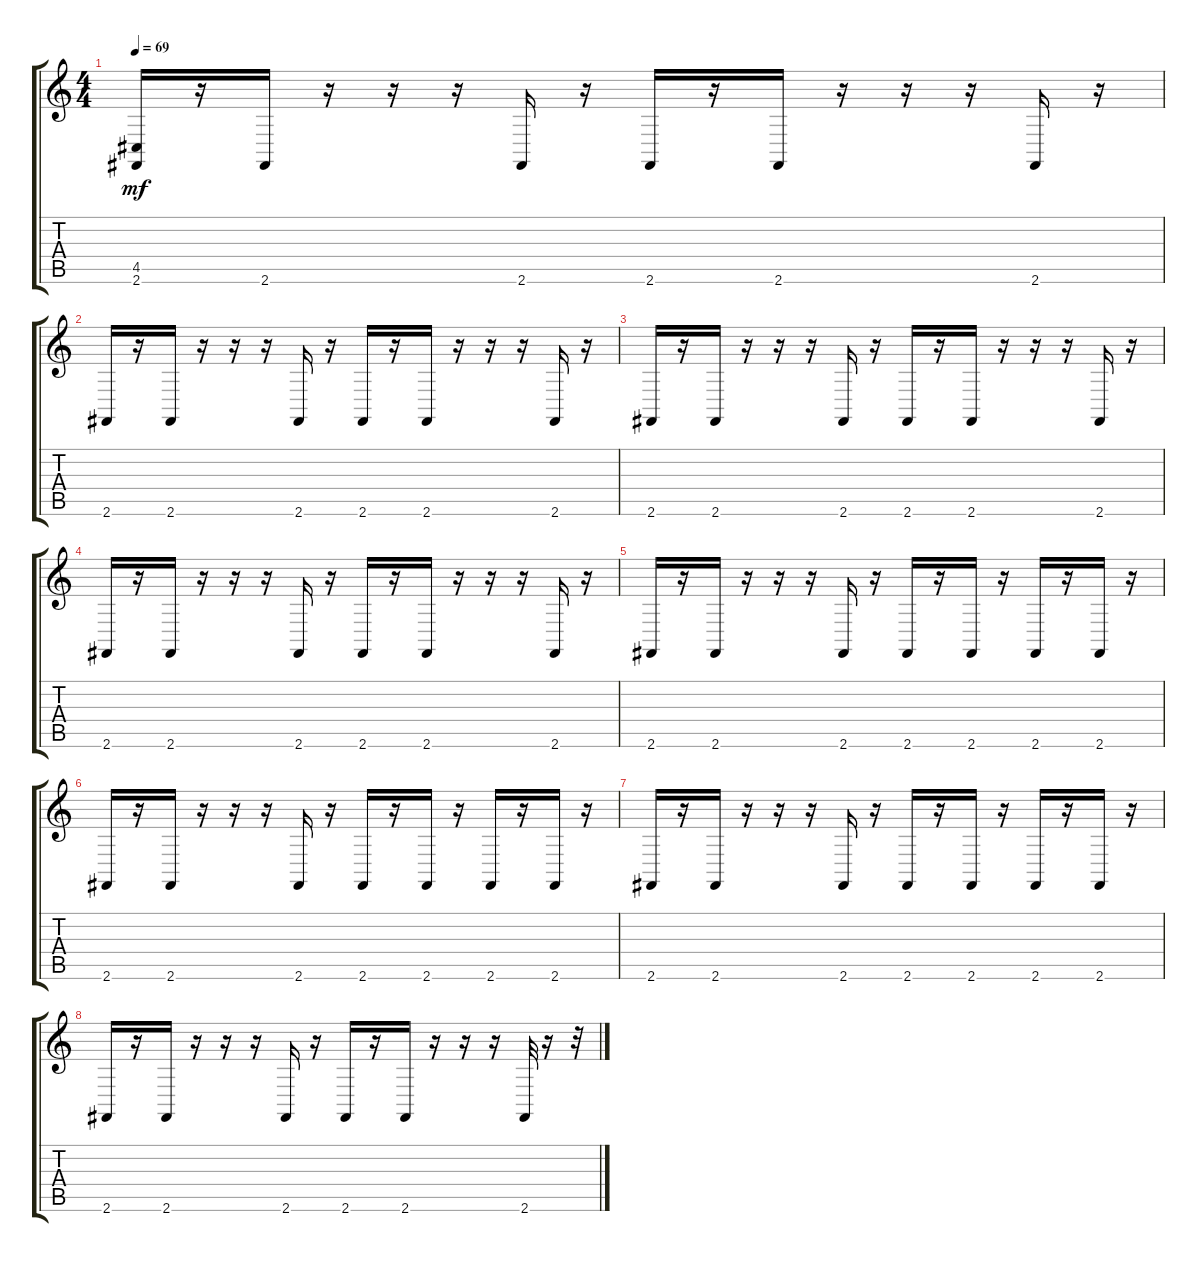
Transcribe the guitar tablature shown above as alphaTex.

\track "" {instrument acousticgrandpiano}
\staff {score tabs}
\tuning (E4 B3 G3 D3 A2 E2) {hide}
\ts (4 4)
\tempo 69
\clef g2
\ks c
(4.5 2.6).16{dy mf} r.16 2.6.16 r.16 r.16 r.16 2.6.16 r.16 2.6.16 r.16 2.6.16 r.16 r.16 r.16 2.6.16 r.16 |
2.6.16 r.16 2.6.16 r.16 r.16 r.16 2.6.16 r.16 2.6.16 r.16 2.6.16 r.16 r.16 r.16 2.6.16 r.16 |
2.6.16 r.16 2.6.16 r.16 r.16 r.16 2.6.16 r.16 2.6.16 r.16 2.6.16 r.16 r.16 r.16 2.6.16 r.16 |
2.6.16 r.16 2.6.16 r.16 r.16 r.16 2.6.16 r.16 2.6.16 r.16 2.6.16 r.16 r.16 r.16 2.6.16 r.16 |
2.6.16 r.16 2.6.16 r.16 r.16 r.16 2.6.16 r.16 2.6.16 r.16 2.6.16 r.16 2.6.16 r.16 2.6.16 r.16 |
2.6.16 r.16 2.6.16 r.16 r.16 r.16 2.6.16 r.16 2.6.16 r.16 2.6.16 r.16 2.6.16 r.16 2.6.16 r.16 |
2.6.16 r.16 2.6.16 r.16 r.16 r.16 2.6.16 r.16 2.6.16 r.16 2.6.16 r.16 2.6.16 r.16 2.6.16 r.16 |
2.6.16 r.16 2.6.16 r.16 r.16 r.16 2.6.16 r.16 2.6.16 r.16 2.6.16 r.16 r.16 r.16 2.6.32 r.16 r.32
